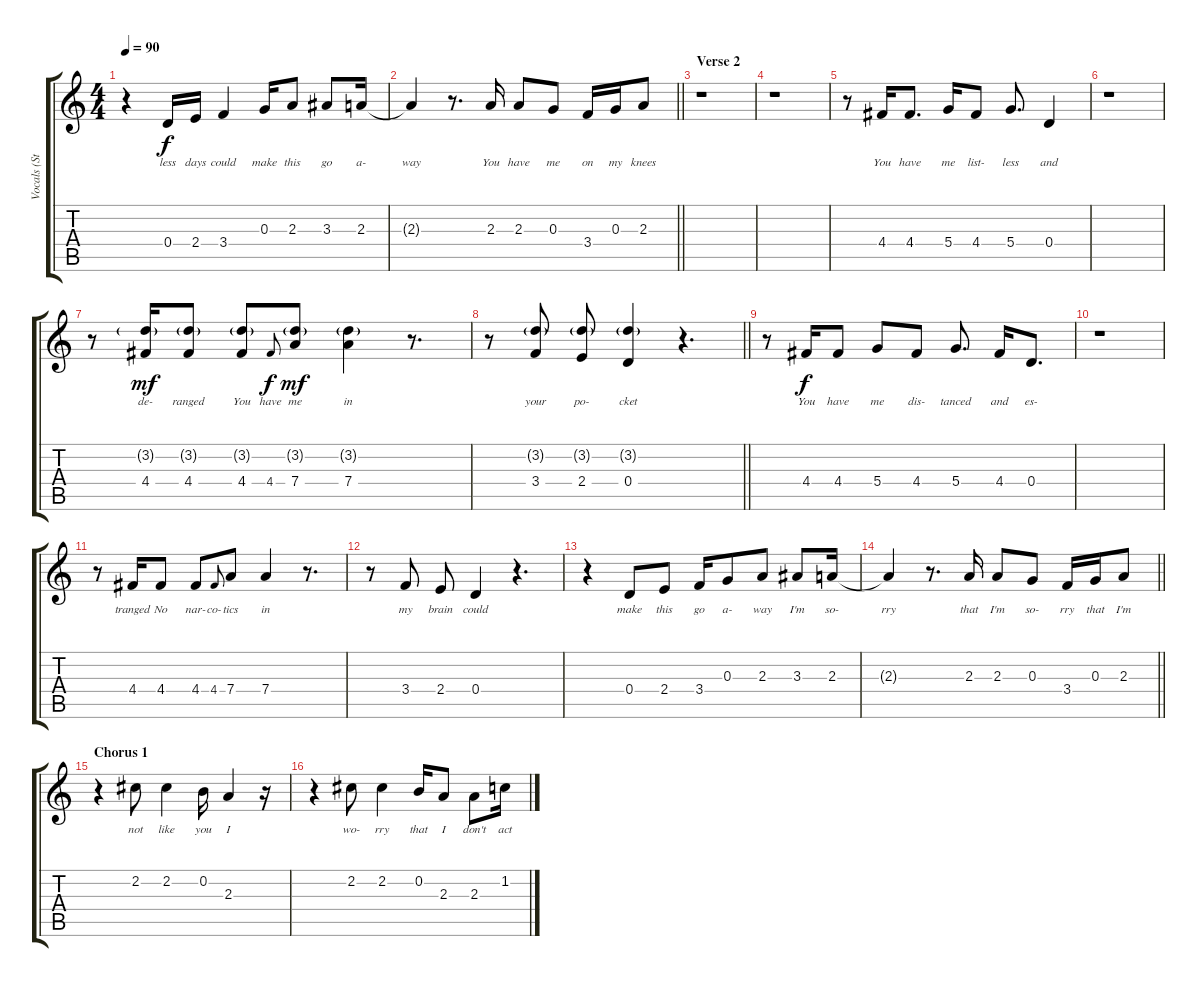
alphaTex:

\track ("Vocals (Steven Wilson)" "Vocals (St") {instrument fretlessbass}
\staff {score tabs}
\tuning (E4 B3 G3 D3 A2 E2) {hide}
\ts (4 4)
\tempo 90
\clef g2
\ks c
r.4{dy f} 0.4.16{lyrics (0 "less") lyrics (1 "") lyrics (2 "") lyrics (3 "") lyrics (4 "")} 2.4.16{lyrics (0 "days") lyrics (1 "") lyrics (2 "") lyrics (3 "") lyrics (4 "")} 3.4.4{lyrics (0 "could") lyrics (1 "") lyrics (2 "") lyrics (3 "") lyrics (4 "")} 0.3.16{lyrics (0 "make") lyrics (1 "") lyrics (2 "") lyrics (3 "") lyrics (4 "")} 2.3.8{lyrics (0 "this") lyrics (1 "") lyrics (2 "") lyrics (3 "") lyrics (4 "")} 3.3.8{lyrics (0 "go") lyrics (1 "") lyrics (2 "") lyrics (3 "") lyrics (4 "")} 2.3.16{lyrics (0 "a-") lyrics (1 "") lyrics (2 "") lyrics (3 "") lyrics (4 "")} |
\barLineRight lightlight
2.3{t}.4{lyrics (0 "way") lyrics (1 "") lyrics (2 "") lyrics (3 "") lyrics (4 "")} r.8{d} 2.3.16{lyrics (0 "You") lyrics (1 "") lyrics (2 "") lyrics (3 "") lyrics (4 "")} 2.3.8{lyrics (0 "have") lyrics (1 "") lyrics (2 "") lyrics (3 "") lyrics (4 "")} 0.3.8{lyrics (0 "me") lyrics (1 "") lyrics (2 "") lyrics (3 "") lyrics (4 "")} 3.4.16{lyrics (0 "on") lyrics (1 "") lyrics (2 "") lyrics (3 "") lyrics (4 "")} 0.3.16{lyrics (0 "my") lyrics (1 "") lyrics (2 "") lyrics (3 "") lyrics (4 "")} 2.3.8{lyrics (0 "knees") lyrics (1 "") lyrics (2 "") lyrics (3 "") lyrics (4 "")} |
\section ("" "Verse 2")
r.1 |
r.1 |
r.8 4.4.16{lyrics (0 "You") lyrics (1 "") lyrics (2 "") lyrics (3 "") lyrics (4 "")} 4.4.8{d lyrics (0 "have") lyrics (1 "") lyrics (2 "") lyrics (3 "") lyrics (4 "")} 5.4.16{lyrics (0 "me") lyrics (1 "") lyrics (2 "") lyrics (3 "") lyrics (4 "")} 4.4.8{lyrics (0 "list-") lyrics (1 "") lyrics (2 "") lyrics (3 "") lyrics (4 "")} 5.4.8{d lyrics (0 "less") lyrics (1 "") lyrics (2 "") lyrics (3 "") lyrics (4 "")} 0.4.4{lyrics (0 "and") lyrics (1 "") lyrics (2 "") lyrics (3 "") lyrics (4 "")} |
r.1 |
r.8 (3.2{g} 4.4).16{lyrics (0 "de-") lyrics (1 "") lyrics (2 "") lyrics (3 "") lyrics (4 "") dy mf} (3.2{g} 4.4).8{lyrics (0 "ranged") lyrics (1 "") lyrics (2 "") lyrics (3 "") lyrics (4 "")} (3.2{g} 4.4).8{lyrics (0 "You") lyrics (1 "") lyrics (2 "") lyrics (3 "") lyrics (4 "")} 4.4.8{lyrics (0 "have") lyrics (1 "") lyrics (2 "") lyrics (3 "") lyrics (4 "") gr onbeat dy f} (3.2{g} 7.4).8{lyrics (0 "me") lyrics (1 "") lyrics (2 "") lyrics (3 "") lyrics (4 "") dy mf} (3.2{g} 7.4).4{lyrics (0 "in") lyrics (1 "") lyrics (2 "") lyrics (3 "") lyrics (4 "")} r.8{d} |
\barLineRight lightlight
r.8 (3.2{g} 3.4).8{lyrics (0 "your") lyrics (1 "") lyrics (2 "") lyrics (3 "") lyrics (4 "")} (3.2{g} 2.4).8{lyrics (0 "po-") lyrics (1 "") lyrics (2 "") lyrics (3 "") lyrics (4 "")} (3.2{g} 0.4).4{lyrics (0 "cket") lyrics (1 "") lyrics (2 "") lyrics (3 "") lyrics (4 "")} r.4{d} |
r.8 4.4.16{lyrics (0 "You") lyrics (1 "") lyrics (2 "") lyrics (3 "") lyrics (4 "") dy f} 4.4.8{lyrics (0 "have") lyrics (1 "") lyrics (2 "") lyrics (3 "") lyrics (4 "")} 5.4.8{lyrics (0 "me") lyrics (1 "") lyrics (2 "") lyrics (3 "") lyrics (4 "")} 4.4.8{lyrics (0 "dis-") lyrics (1 "") lyrics (2 "") lyrics (3 "") lyrics (4 "")} 5.4.8{d lyrics (0 "tanced") lyrics (1 "") lyrics (2 "") lyrics (3 "") lyrics (4 "")} 4.4.16{lyrics (0 "and") lyrics (1 "") lyrics (2 "") lyrics (3 "") lyrics (4 "")} 0.4.8{d lyrics (0 "es-") lyrics (1 "") lyrics (2 "") lyrics (3 "") lyrics (4 "")} |
r.1 |
r.8 4.4.16{lyrics (0 "tranged") lyrics (1 "") lyrics (2 "") lyrics (3 "") lyrics (4 "")} 4.4.8{lyrics (0 "No") lyrics (1 "") lyrics (2 "") lyrics (3 "") lyrics (4 "")} 4.4.8{lyrics (0 "nar-") lyrics (1 "") lyrics (2 "") lyrics (3 "") lyrics (4 "")} 4.4.8{lyrics (0 "co-") lyrics (1 "") lyrics (2 "") lyrics (3 "") lyrics (4 "") gr onbeat} 7.4.8{lyrics (0 "tics") lyrics (1 "") lyrics (2 "") lyrics (3 "") lyrics (4 "")} 7.4.4{lyrics (0 "in") lyrics (1 "") lyrics (2 "") lyrics (3 "") lyrics (4 "")} r.8{d} |
r.8 3.4.8{lyrics (0 "my") lyrics (1 "") lyrics (2 "") lyrics (3 "") lyrics (4 "")} 2.4.8{lyrics (0 "brain") lyrics (1 "") lyrics (2 "") lyrics (3 "") lyrics (4 "")} 0.4.4{lyrics (0 "could") lyrics (1 "") lyrics (2 "") lyrics (3 "") lyrics (4 "")} r.4{d} |
r.4 0.4.8{lyrics (0 "make") lyrics (1 "") lyrics (2 "") lyrics (3 "") lyrics (4 "")} 2.4.8{lyrics (0 "this") lyrics (1 "") lyrics (2 "") lyrics (3 "") lyrics (4 "")} 3.4.16{lyrics (0 "go") lyrics (1 "") lyrics (2 "") lyrics (3 "") lyrics (4 "")} 0.3.8{lyrics (0 "a-") lyrics (1 "") lyrics (2 "") lyrics (3 "") lyrics (4 "")} 2.3.8{lyrics (0 "way") lyrics (1 "") lyrics (2 "") lyrics (3 "") lyrics (4 "")} 3.3.8{lyrics (0 "I'm") lyrics (1 "") lyrics (2 "") lyrics (3 "") lyrics (4 "")} 2.3.16{lyrics (0 "so-") lyrics (1 "") lyrics (2 "") lyrics (3 "") lyrics (4 "")} |
\barLineRight lightlight
2.3{t}.4{lyrics (0 "rry") lyrics (1 "") lyrics (2 "") lyrics (3 "") lyrics (4 "")} r.8{d} 2.3.16{lyrics (0 "that") lyrics (1 "") lyrics (2 "") lyrics (3 "") lyrics (4 "")} 2.3.8{lyrics (0 "I'm") lyrics (1 "") lyrics (2 "") lyrics (3 "") lyrics (4 "")} 0.3.8{lyrics (0 "so-") lyrics (1 "") lyrics (2 "") lyrics (3 "") lyrics (4 "")} 3.4.16{lyrics (0 "rry") lyrics (1 "") lyrics (2 "") lyrics (3 "") lyrics (4 "")} 0.3.16{lyrics (0 "that") lyrics (1 "") lyrics (2 "") lyrics (3 "") lyrics (4 "")} 2.3.8{lyrics (0 "I'm") lyrics (1 "") lyrics (2 "") lyrics (3 "") lyrics (4 "")} |
\section ("" "Chorus 1")
r.4 2.2.8{lyrics (0 "not") lyrics (1 "") lyrics (2 "") lyrics (3 "") lyrics (4 "")} 2.2.4{lyrics (0 "like") lyrics (1 "") lyrics (2 "") lyrics (3 "") lyrics (4 "")} 0.2.16{lyrics (0 "you") lyrics (1 "") lyrics (2 "") lyrics (3 "") lyrics (4 "")} 2.3.4{lyrics (0 "I") lyrics (1 "") lyrics (2 "") lyrics (3 "") lyrics (4 "")} r.16 |
r.4 2.2.8{lyrics (0 "wo-") lyrics (1 "") lyrics (2 "") lyrics (3 "") lyrics (4 "")} 2.2.4{lyrics (0 "rry") lyrics (1 "") lyrics (2 "") lyrics (3 "") lyrics (4 "")} 0.2.16{lyrics (0 "that") lyrics (1 "") lyrics (2 "") lyrics (3 "") lyrics (4 "")} 2.3.8{lyrics (0 "I") lyrics (1 "") lyrics (2 "") lyrics (3 "") lyrics (4 "")} 2.3.8{lyrics (0 "don't") lyrics (1 "") lyrics (2 "") lyrics (3 "") lyrics (4 "")} 1.2.16{lyrics (0 "act") lyrics (1 "") lyrics (2 "") lyrics (3 "") lyrics (4 "")}
